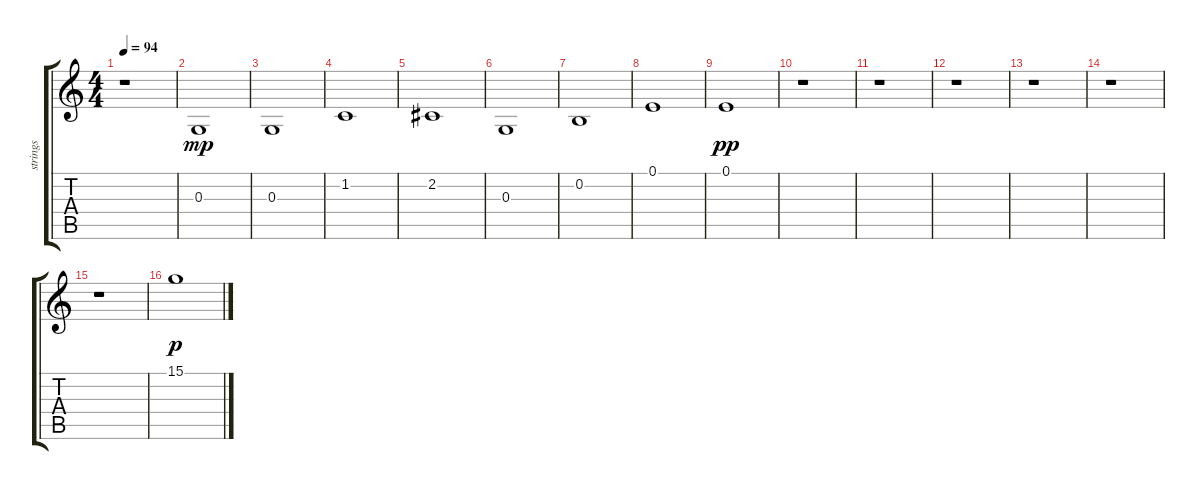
\track ("strings" "strings") {instrument stringensemble1}
\staff {score tabs}
\tuning (E4 B3 G3 D3 A2 E2) {hide}
\ts (4 4)
\tempo 94
\clef g2
\ks c
r.1{dy pp} |
0.3.1{dy mp volume 3} |
0.3.1{volume 10} |
1.2.1 |
2.2.1 |
0.3.1 |
0.2.1 |
0.1.1 |
0.1.1{dy pp} |
r.1 |
r.1 |
r.1 |
r.1 |
r.1 |
r.1 |
15.1.1{dy p}
